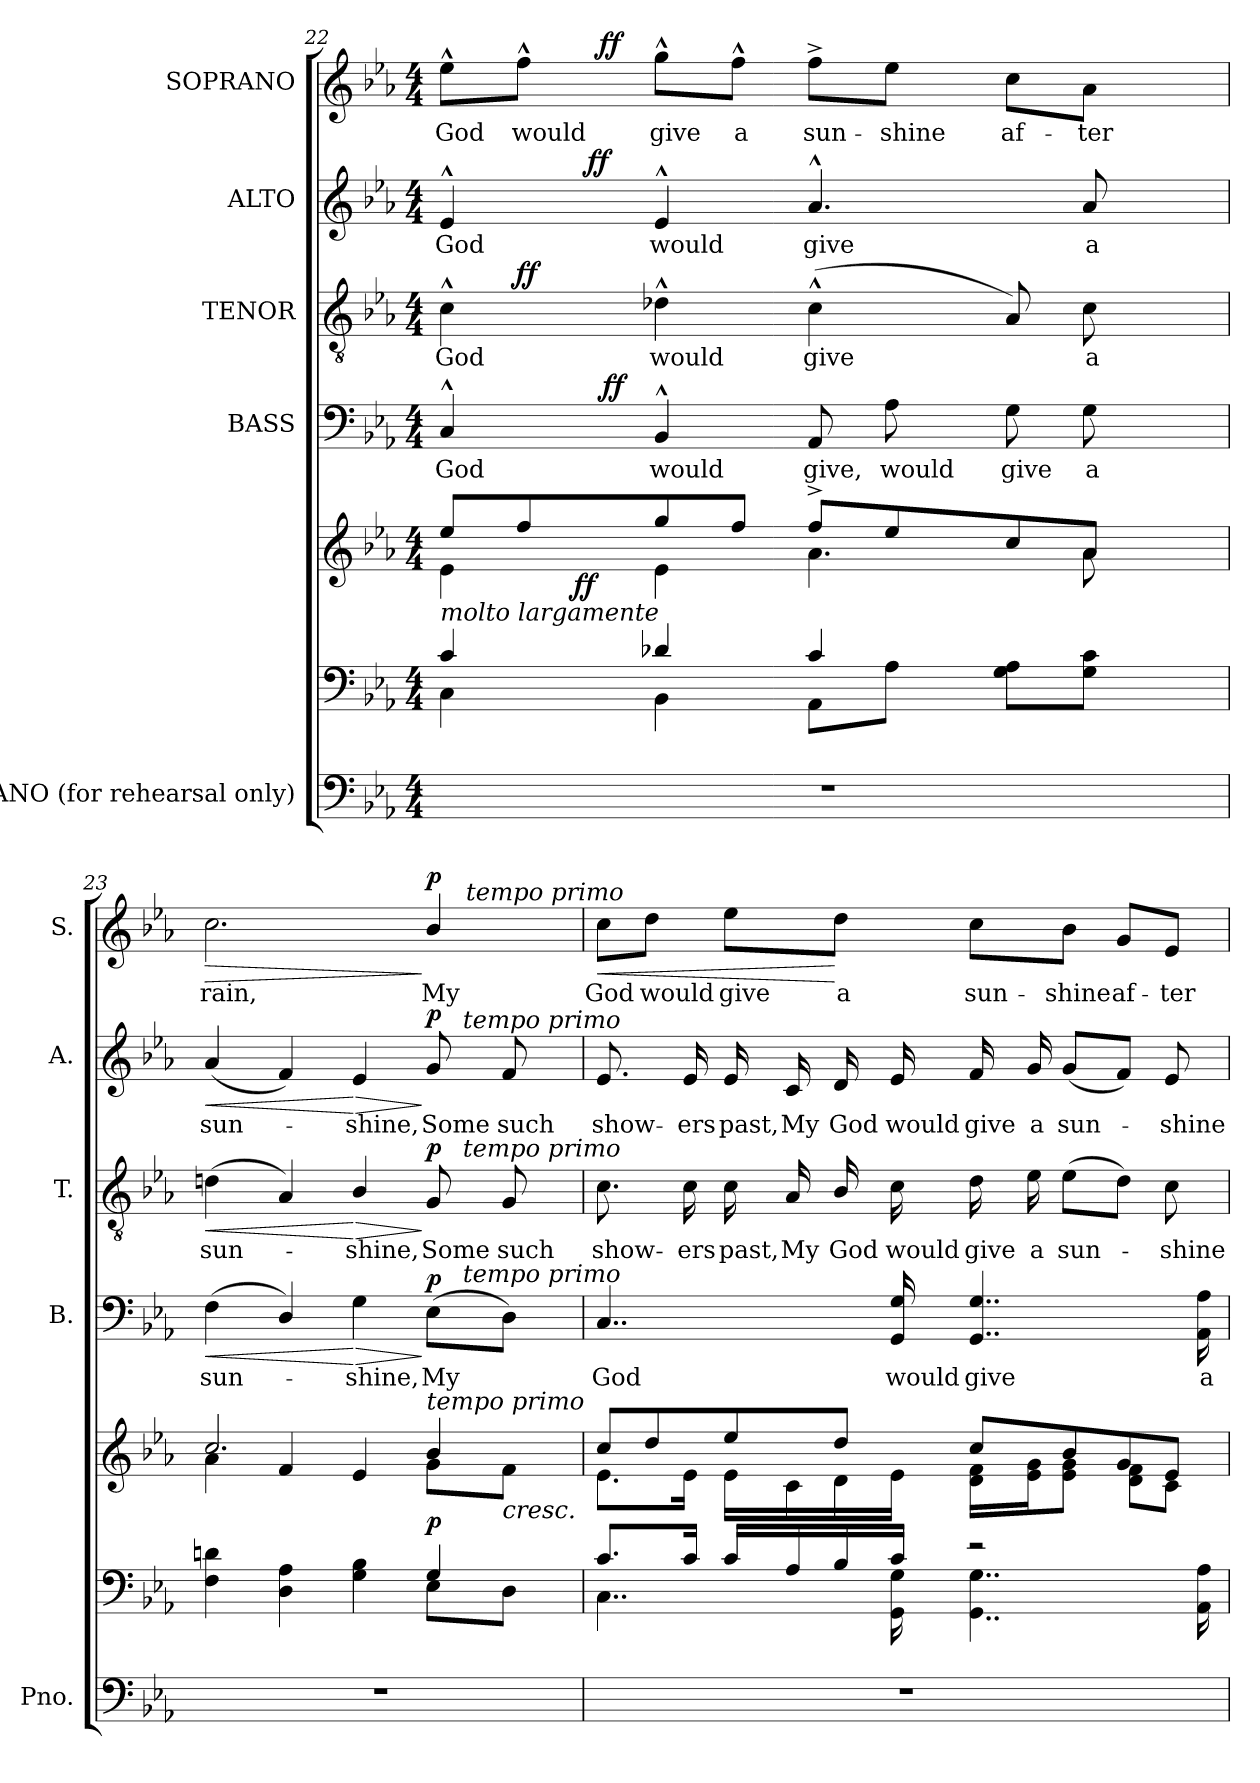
**kern	**kern	**kern	**dynam	**kern	**text	**dynam	**kern	**text	**dynam	**kern	**text	**dynam	**kern	**text	**dynam
*part5	*part5	*part5	*part5	*part4	*part4	*part4	*part3	*part3	*part3	*part2	*part2	*part2	*part1	*part1	*part1
*staff7	*staff6	*staff5	*staff5/6/7	*staff4	*staff4	*staff4	*staff3	*staff3	*staff3	*staff2	*staff2	*staff2	*staff1	*staff1	*staff1
*I"PIANO (for rehearsal only)	*	*	*	*I"BASS	*	*	*I"TENOR	*	*	*I"ALTO	*	*	*I"SOPRANO	*	*
*I'Pno.	*	*	*	*I'B.	*	*	*I'T.	*	*	*I'A.	*	*	*I'S.	*	*
!!LO:LB:g=z
*clefF4	*clefF4	*clefG2	*	*clefF4	*	*	*clefGv2	*	*	*clefG2	*	*	*clefG2	*	*
*	*	*	*	*	*	*	*ITrd7c12	*	*	*	*	*	*	*	*
*k[b-e-a-]	*k[b-e-a-]	*k[b-e-a-]	*	*k[b-e-a-]	*	*	*k[b-e-a-]	*	*	*k[b-e-a-]	*	*	*k[b-e-a-]	*	*
*E-:	*E-:	*E-:	*	*E-:	*	*	*E-:	*	*	*E-:	*	*	*E-:	*	*
*M4/4	*M4/4	*M4/4	*	*M4/4	*	*	*M4/4	*	*	*M4/4	*	*	*M4/4	*	*
=22	=22	=22	=22	=22	=22	=22	=22	=22	=22	=22	=22	=22	=22	=22	=22
*	*^	*^	*	*	*	*	*	*	*	*	*	*	*	*	*
!	!	!	!	!	!	!	!LO:LY:b:color=#000000	!	!	!	!	!	!	!	!	!	!
!	!	!	!	!	!	!	!	!	!	!LO:LY:b:color=#000000	!	!	!	!	!	!	!
!	!	!	!	!	!	!	!	!	!	!	!	!	!LO:LY:b:color=#000000	!	!	!	!
!	!	!	!	!	!	!	!	!	!	!	!	!	!	!	!LO:TX:a:i:t=molto largamente	!	!
!	!	!	!	!	!	!	!	!	!	!	!	!LO:TX:a:i:t=molto largamente	!	!	!	!	!
!	!	!	!	!	!	!	!	!	!LO:TX:a:i:t=molto largamente	!	!	!	!	!	!	!	!
!	!	!	!	!	!	!LO:TX:a:i:t=molto largamente	!	!	!	!	!	!	!	!	!	!	!
!	!LO:TX:a:i:t=molto largamente	!	!	!	!	!	!	!	!	!	!	!	!	!	!	!	!
!	!	!	!	!	!	!	!	!	!	!	!	!	!	!	!	!LO:LY:b:color=#000000	!
*	*	*^	*	*	*	*^	*	*	*^	*	*	*^	*	*	*^	*	*
1r	4ci/	4Ci\	8ryy	8ee-i/L	4e-i\	.	4C^^i/	8ryy	God	.	4C^^i\	8ryy	God	.	4e-^^i/	8ryy	God	.	8ee-^^i\L	8ryy	God	.
!	!	!	!	!	!	!	!	!	!	!	!	!	!	!	!	!	!	!	!	!	!LO:LY:b:color=#000000	!
.	.	.	32ryy	8ffi/	.	.	.	32ryy	.	.	.	2..ryy	.	ff	.	32..ryy	.	.	8ff^^i\J	32ryy	would	.
.	.	.	64ryy	.	.	.	.	64...ryy	.	.	.	.	.	.	.	.	.	.	.	64ryy	.	.
.	.	.	1024ryy	.	.	.	.	.	.	.	.	.	.	.	.	.	.	.	.	128ryy	.	.
.	.	.	2ryy	.	.	ff	.	.	.	.	.	.	.	.	.	.	.	.	.	.	.	.
.	.	.	.	.	.	.	.	.	.	.	.	.	.	.	.	2ryy	.	ff	.	256ryy	.	.
.	.	.	.	.	.	.	.	.	.	.	.	.	.	.	.	.	.	.	.	1024ryy	.	.
.	.	.	.	.	.	.	.	.	.	.	.	.	.	.	.	.	.	.	.	2ryy	.	ff
.	.	.	.	.	.	.	.	2ryy	.	ff	.	.	.	.	.	.	.	.	.	.	.	.
!	!	!	!	!	!	!	!	!	!LO:LY:b:color=#000000	!	!	!	!	!	!	!	!	!	!	!	!	!
!	!	!	!	!	!	!	!	!	!	!	!	!	!LO:LY:b:color=#000000	!	!	!	!	!	!	!	!	!
!	!	!	!	!	!	!	!	!	!	!	!	!	!	!	!	!	!LO:LY:b:color=#000000	!	!	!	!	!
!	!	!	!	!	!	!	!	!	!	!	!	!	!	!	!	!	!	!	!	!	!LO:LY:b:color=#000000	!
.	4d-Xi/	4BB-i\	.	8ggi/	4e-i\	.	4BB-^^i/	.	would	.	4D-X^^i\	.	would	.	4e-^^i/	.	would	.	8gg^^i\L	.	give	.
!	!	!	!	!	!	!	!	!	!	!	!	!	!	!	!	!	!	!	!	!	!LO:LY:b:color=#000000	!
.	.	.	.	8ffi/J	.	.	.	.	.	.	.	.	.	.	.	.	.	.	8ff^^i\J	.	a	.
!	!	!	!	!	!	!	!	!	!LO:LY:b:color=#000000	!	!	!	!	!	!	!	!	!	!	!	!	!
!	!	!	!	!	!	!	!	!	!	!	!	!	!LO:LY:b:color=#000000	!	!	!	!	!	!	!	!	!
!	!	!	!	!	!	!	!	!	!	!	!	!	!	!	!	!	!LO:LY:b:color=#000000	!	!	!	!	!
!	!	!	!	!	!	!	!	!	!	!	!	!	!	!	!	!	!	!	!	!	!LO:LY:b:color=#000000	!
.	4ci/	8AA-i\L	.	8ff^i/L	4.a-i\	.	8AA-i/	.	give,	.	(4C^^i\	.	give	.	4.a-^^i/	.	give	.	8ff^i\L	.	sun-	.
!	!	!	!	!	!	!	!	!	!LO:LY:b:color=#000000	!	!	!	!	!	!	!	!	!	!	!	!	!
!	!	!	!	!	!	!	!	!	!	!	!	!	!	!	!	!	!	!	!	!	!LO:LY:b:color=#000000	!
.	.	8A-i\J	.	8ee-i/	.	.	8A-i\	.	would	.	.	.	.	.	.	.	.	.	8ee-i\J	.	-shine	.
.	.	.	4ryy	.	.	.	.	.	.	.	.	.	.	.	.	.	.	.	.	.	.	.
.	.	.	.	.	.	.	.	.	.	.	.	.	.	.	.	4ryy	.	.	.	.	.	.
.	.	.	.	.	.	.	.	.	.	.	.	.	.	.	.	.	.	.	.	4ryy	.	.
.	.	.	.	.	.	.	.	4ryy	.	.	.	.	.	.	.	.	.	.	.	.	.	.
!	!	!	!	!	!	!	!	!	!LO:LY:b:color=#000000	!	!	!	!	!	!	!	!	!	!	!	!	!
!	!	!	!	!	!	!	!	!	!	!	!	!	!	!	!	!	!	!	!	!	!LO:LY:b:color=#000000	!
.	8Gi\ 8A-iL	4ryy	.	8cci/	.	.	8Gi\	.	give	.	8AA-i/)	.	.	.	.	.	.	.	8cci\L	.	af-	.
!	!	!	!	!	!	!	!	!	!LO:LY:b:color=#000000	!	!	!	!	!	!	!	!	!	!	!	!	!
!	!	!	!	!	!	!	!	!	!	!	!	!	!LO:LY:b:color=#000000	!	!	!	!	!	!	!	!	!
!	!	!	!	!	!	!	!	!	!	!	!	!	!	!	!	!	!LO:LY:b:color=#000000	!	!	!	!	!
!	!	!	!	!	!	!	!	!	!	!	!	!	!	!	!	!	!	!	!	!	!LO:LY:b:color=#000000	!
.	8Gi\ 8ciJ	.	.	8a-i/J	8a-i\	.	8Gi\	.	a	.	8Ci\	.	a	.	8a-i/	.	a	.	8a-i\J	.	-ter	.
.	.	.	16ryy	.	.	.	.	.	.	.	.	.	.	.	.	.	.	.	.	.	.	.
.	.	.	.	.	.	.	.	.	.	.	.	.	.	.	.	16ryy	.	.	.	.	.	.
.	.	.	.	.	.	.	.	.	.	.	.	.	.	.	.	.	.	.	.	16ryy	.	.
.	.	.	.	.	.	.	.	16ryy	.	.	.	.	.	.	.	.	.	.	.	.	.	.
.	.	.	128...ryy	.	.	.	.	.	.	.	.	.	.	.	.	.	.	.	.	.	.	.
.	.	.	.	.	.	.	.	.	.	.	.	.	.	.	.	128ryy	.	.	.	.	.	.
.	.	.	.	.	.	.	.	.	.	.	.	.	.	.	.	.	.	.	.	512.ryy	.	.
.	.	.	.	.	.	.	.	512ryy	.	.	.	.	.	.	.	.	.	.	.	.	.	.
*	*	*v	*v	*	*	*	*	*	*	*	*	*	*	*	*	*	*	*	*	*	*	*
=23	=23	=23	=23	=23	=23	=23	=23	=23	=23	=23	=23	=23	=23	=23	=23	=23	=23	=23	=23	=23	=23
*	*	*^	*	*	*	*	*	*	*	*	*	*	*	*	*	*	*	*	*	*	*
!	!	!	!	!	!	!	!	!	!LO:LY:b:color=#000000	!LO:HP:b	!	!	!	!	!	!	!	!	!	!	!	!
*	*	*v	*v	*	*	*	*	*	*	*	*	*	*	*	*	*	*	*	*	*	*	*
*	*	*^	*	*	*	*	*	*	*	*	*	*	*	*	*	*	*	*	*	*	*
!	!	!	!	!	!	!	!	!	!	!	!	!	!LO:LY:b:color=#000000	!LO:HP:b	!	!	!	!	!	!	!	!
*	*	*v	*v	*	*	*	*	*	*	*	*	*	*	*	*	*	*	*	*	*	*	*
*	*	*^	*	*	*	*	*	*	*	*	*	*	*	*	*	*	*	*	*	*	*
!	!	!	!	!	!	!	!	!	!	!	!	!	!	!	!	!	!LO:LY:b:color=#000000	!LO:HP:b	!	!	!	!
*	*	*v	*v	*	*	*	*	*	*	*	*	*	*	*	*	*	*	*	*	*	*	*
*	*	*^	*	*	*	*	*	*	*	*	*	*	*	*	*	*	*	*	*	*	*
!	!	!	!	!	!	!	!	!	!	!	!	!	!	!	!	!	!	!	!	!	!LO:LY:b:color=#000000	!LO:HP:b
*	*	*v	*v	*	*	*	*	*	*	*	*	*	*	*	*	*	*	*	*	*	*	*
1r	4Fi\ 4dni	2ryy	2.cci/	4a-i\	.	(4Fi\	2ryy	sun-	<	(4Dni\	2ryy	sun-	<	(4a-i/	2ryy	sun-	<	2.cci\	2ryy	rain,	>
.	4Di\ 4A-i	.	.	4fi/	[	4Di/)	.	.	.	4AA-i/)	.	.	.	4fi/)	.	.	.	.	.	.	.
!	!	!	!	!	!	!	!	!LO:LY:b:color=#000000	!LO:HP:n=1:b	!	!	!	!	!	!	!	!	!	!	!	!
!	!	!	!	!	!	!	!	!	!	!	!	!LO:LY:b:color=#000000	!LO:HP:n=1:b	!	!	!	!	!	!	!	!
!	!	!	!	!	!	!	!	!	!	!	!	!	!	!	!	!LO:LY:b:color=#000000	!LO:HP:n=1:b	!	!	!	!
.	4Gi\ 4B-i	4ryy	.	4e-i/	]	4Gi\	4ryy	-shine,	[ >	4BB-i/	4ryy	-shine,	[ >	4e-i/	4ryy	-shine,	[ >	.	4ryy	.	.
!	!	!	!	!	!	!	!	!LO:LY:b:color=#000000	!	!	!	!	!	!	!	!	!	!	!	!	!
!	!	!	!	!	!	!	!	!	!	!	!	!LO:LY:b:color=#000000	!	!	!	!	!	!	!	!	!
!	!	!	!	!	!	!	!	!	!	!	!	!	!	!	!	!LO:LY:b:color=#000000	!	!	!	!	!
!	!	!	!LO:TX:a:i:t=tempo primo	!	!	!	!	!	!	!	!	!	!	!	!	!	!	!	!	!	!
!	!	!	!	!	!	!	!	!	!	!	!	!	!	!	!	!	!	!	!	!LO:LY:b:color=#000000	!
.	4Gi/	8E-i\L	4b-i/	8gi\L	p	(8E-i\L	32ryy	My	] p	8GGi/	32ryy	Some	] p	8gi/	32ryy	Some	] p	4b-i/	32ryy	My	] p
.	.	.	.	.	.	.	128ryy	.	.	.	128ryy	.	.	.	128ryy	.	.	.	128...ryy	.	.
.	.	.	.	.	.	.	256ryy	.	.	.	256ryy	.	.	.	256ryy	.	.	.	.	.	.
.	.	.	.	.	.	.	1024ryy	.	.	.	1024ryy	.	.	.	1024ryy	.	.	.	.	.	.
!	!	!	!	!	!	!	!	!	!	!	!	!	!	!	!LO:TX:a:i:t=tempo primo	!	!	!	!	!	!
!	!	!	!	!	!	!	!	!	!	!	!LO:TX:a:i:t=tempo primo	!	!	!	!	!	!	!	!	!	!
!	!	!	!	!	!	!	!LO:TX:a:i:t=tempo primo	!	!	!	!	!	!	!	!	!	!	!	!	!	!
.	.	.	.	.	.	.	8ryy	.	.	.	8ryy	.	.	.	8ryy	.	.	.	.	.	.
!	!	!	!	!	!	!	!	!	!	!	!	!	!	!	!	!	!	!	!LO:TX:a:i:t=tempo primo	!	!
.	.	.	.	.	.	.	.	.	.	.	.	.	.	.	.	.	.	.	8ryy	.	.
!	!	!	!	!	!LO:HP:b	!	!	!	!	!	!	!	!	!	!	!	!	!	!	!	!
!	!	!	!	!	!LO:HP:n=1:b	!	!	!	!	!	!	!	!	!	!	!	!	!	!	!	!
!	!	!	!	!	!	!	!	!	!	!	!	!LO:LY:b:color=#000000	!	!	!	!	!	!	!	!	!
!	!	!	!	!	!	!	!	!	!	!	!	!	!	!	!	!LO:LY:b:color=#000000	!	!	!	!	!
.	.	8Di\J	.	8fi\J	< >	8Di\J)	.	.	.	8GGi/	.	such	.	8fi/	.	such	.	.	.	.	.
.	.	.	.	.	.	.	16ryy	.	.	.	16ryy	.	.	.	16ryy	.	.	.	.	.	.
.	.	.	.	.	.	.	.	.	.	.	.	.	.	.	.	.	.	.	16ryy	.	.
.	.	.	.	.	.	.	64ryy	.	.	.	64ryy	.	.	.	64ryy	.	.	.	.	.	.
.	.	.	.	.	.	.	.	.	.	.	.	.	.	.	.	.	.	.	64ryy	.	.
.	.	.	.	.	.	.	512.ryy	.	.	.	512.ryy	.	.	.	512.ryy	.	.	.	.	.	.
.	.	.	.	.	.	.	.	.	.	.	.	.	.	.	.	.	.	.	1024ryy	.	.
*	*	*	*	*	*	*v	*v	*	*	*	*	*	*	*v	*v	*	*	*v	*v	*	*
*	*	*	*	*	*	*	*	*	*v	*v	*	*	*	*	*	*	*	*
=24	=24	=24	=24	=24	=24	=24	=24	=24	=24	=24	=24	=24	=24	=24	=24	=24	=24
*	*	*	*	*	*	*^	*	*	*^	*	*	*^	*	*	*^	*	*
!	!	!	!	!	!	!	!	!LO:LY:b:color=#000000	!	!	!	!	!	!	!	!	!	!	!	!	!
*	*	*	*	*	*	*v	*v	*	*	*	*	*	*	*v	*v	*	*	*v	*v	*	*
*	*	*	*	*	*	*	*	*	*v	*v	*	*	*	*	*	*	*	*
*	*	*	*	*	*	*^	*	*	*^	*	*	*^	*	*	*^	*	*
!	!	!	!	!	!	!	!	!	!	!	!	!LO:LY:b:color=#000000	!	!	!	!	!	!	!	!	!
*	*	*	*	*	*	*v	*v	*	*	*	*	*	*	*v	*v	*	*	*v	*v	*	*
*	*	*	*	*	*	*	*	*	*v	*v	*	*	*	*	*	*	*	*
*	*	*	*	*	*	*^	*	*	*^	*	*	*^	*	*	*^	*	*
!	!	!	!	!	!	!	!	!	!	!	!	!	!	!	!	!LO:LY:b:color=#000000	!	!	!	!	!
*	*	*	*	*	*	*v	*v	*	*	*	*	*	*	*v	*v	*	*	*v	*v	*	*
*	*	*	*	*	*	*	*	*	*v	*v	*	*	*	*	*	*	*	*
*	*	*	*	*	*	*^	*	*	*^	*	*	*^	*	*	*^	*	*
!	!	!	!	!	!	!	!	!	!	!	!	!	!	!	!	!	!	!	!	!LO:LY:b:color=#000000	!LO:HP:b
*	*	*	*	*	*	*v	*v	*	*	*	*	*	*	*v	*v	*	*	*v	*v	*	*
*	*	*	*	*	*	*	*	*	*v	*v	*	*	*	*	*	*	*	*
1r	8.ci/L	4..Ci\	8cci/L	8.e-i\L	.	4..Ci/	God	.	8.Ci\	show-	.	8.e-i/	show-	.	8cci\L	God	<
!	!	!	!	!	!	!	!	!	!	!	!	!	!	!	!	!LO:LY:b:color=#000000	!
.	.	.	8ddi/	.	.	.	.	.	.	.	.	.	.	.	8ddi\J	would	.
!	!	!	!	!	!	!	!	!	!	!LO:LY:b:color=#000000	!	!	!	!	!	!	!
!	!	!	!	!	!	!	!	!	!	!	!	!	!LO:LY:b:color=#000000	!	!	!	!
.	16ci/Jk	.	.	16e-i\Jk	.	.	.	.	16Ci\	-ers	.	16e-i/	-ers	.	.	.	.
!	!	!	!	!	!	!	!	!	!	!LO:LY:b:color=#000000	!	!	!	!	!	!	!
!	!	!	!	!	!	!	!	!	!	!	!	!	!LO:LY:b:color=#000000	!	!	!	!
!	!	!	!	!	!	!	!	!	!	!	!	!	!	!	!	!LO:LY:b:color=#000000	!
.	16ci/LL	.	8ee-i/	16e-i\LL	.	.	.	.	16Ci\	past,	.	16e-i/	past,	.	8ee-i\L	give	.
!	!	!	!	!	!	!	!	!	!	!LO:LY:b:color=#000000	!	!	!	!	!	!	!
!	!	!	!	!	!	!	!	!	!	!	!	!	!LO:LY:b:color=#000000	!	!	!	!
.	16A-i/	.	.	16ci\	.	.	.	.	16AA-i/	My	.	16ci/	My	.	.	.	.
!	!	!	!	!	!	!	!	!	!	!LO:LY:b:color=#000000	!	!	!	!	!	!	!
!	!	!	!	!	!	!	!	!	!	!	!	!	!LO:LY:b:color=#000000	!	!	!	!
!	!	!	!	!	!	!	!	!	!	!	!	!	!	!	!	!LO:LY:b:color=#000000	!
.	16B-i/	.	8ddi/J	16di\	.	.	.	.	16BB-i/	God	.	16di/	God	.	8ddi\J	a	[
!	!	!	!	!	!	!	!LO:LY:b:color=#000000	!	!	!	!	!	!	!	!	!	!
!	!	!	!	!	!	!	!	!	!	!LO:LY:b:color=#000000	!	!	!	!	!	!	!
!	!	!	!	!	!	!	!	!	!	!	!	!	!LO:LY:b:color=#000000	!	!	!	!
.	16ci/JJ	16GGi\ 16Gi	.	16e-i\JJ	.	16GGi/ 16Gi	would	.	16Ci\	would	.	16e-i/	would	.	.	.	.
!	!	!	!	!	!	!	!LO:LY:b:color=#000000	!	!	!	!	!	!	!	!	!	!
!	!	!	!	!	!	!	!	!	!	!LO:LY:b:color=#000000	!	!	!	!	!	!	!
!	!	!	!	!	!	!	!	!	!	!	!	!	!LO:LY:b:color=#000000	!	!	!	!
!	!	!	!	!	!	!	!	!	!	!	!	!	!	!	!	!LO:LY:b:color=#000000	!
.	2r	4..GGi\ 4..Gi	8cci/L	16di\ 16fiLL	.	4..GGi/ 4..Gi	give	.	16Di\	give	.	16fi/	give	.	8cci\L	sun-	.
!	!	!	!	!	!	!	!	!	!	!LO:LY:b:color=#000000	!	!	!	!	!	!	!
!	!	!	!	!	!	!	!	!	!	!	!	!	!LO:LY:b:color=#000000	!	!	!	!
.	.	.	.	16e-i\ 16giJ	.	.	.	.	16E-i\	a	.	16gi/	a	.	.	.	.
!	!	!	!	!	!	!	!	!	!	!LO:LY:b:color=#000000	!	!	!	!	!	!	!
!	!	!	!	!	!	!	!	!	!	!	!	!	!LO:LY:b:color=#000000	!	!	!	!
!	!	!	!	!	!	!	!	!	!	!	!	!	!	!	!	!LO:LY:b:color=#000000	!
.	.	.	8b-i/	8e-i\ 8giJ	.	.	.	.	(8E-i\L	sun-	.	(8gi/L	sun-	.	8b-i\J	-shine	.
!	!	!	!	!	!	!	!	!	!	!	!	!	!	!	!	!LO:LY:b:color=#000000	!
.	.	.	8gi/	8di\ 8fiL	.	.	.	.	8Di\J)	.	.	8fi/J)	.	.	8gi/L	af-	.
!	!	!	!	!	!	!	!	!	!	!LO:LY:b:color=#000000	!	!	!	!	!	!	!
!	!	!	!	!	!	!	!	!	!	!	!	!	!LO:LY:b:color=#000000	!	!	!	!
!	!	!	!	!	!	!	!	!	!	!	!	!	!	!	!	!LO:LY:b:color=#000000	!
.	.	.	8e-i/J	8ci\J	.	.	.	.	8Ci\	-shine	.	8e-i/	-shine	.	8e-i/J	-ter	.
!	!	!	!	!	!	!	!LO:LY:b:color=#000000	!	!	!	!	!	!	!	!	!	!
.	.	16AA-i\ 16A-i	.	.	.	16AA-i\ 16A-i	a	.	.	.	.	.	.	.	.	.	.
*	*v	*v	*	*	*	*	*	*	*	*	*	*	*	*	*	*	*
*	*	*v	*v	*	*	*	*	*	*	*	*	*	*	*	*	*
=	=	=	=	=	=	=	=	=	=	=	=	=	=	=	=
*-	*-	*-	*-	*-	*-	*-	*-	*-	*-	*-	*-	*-	*-	*-	*-
